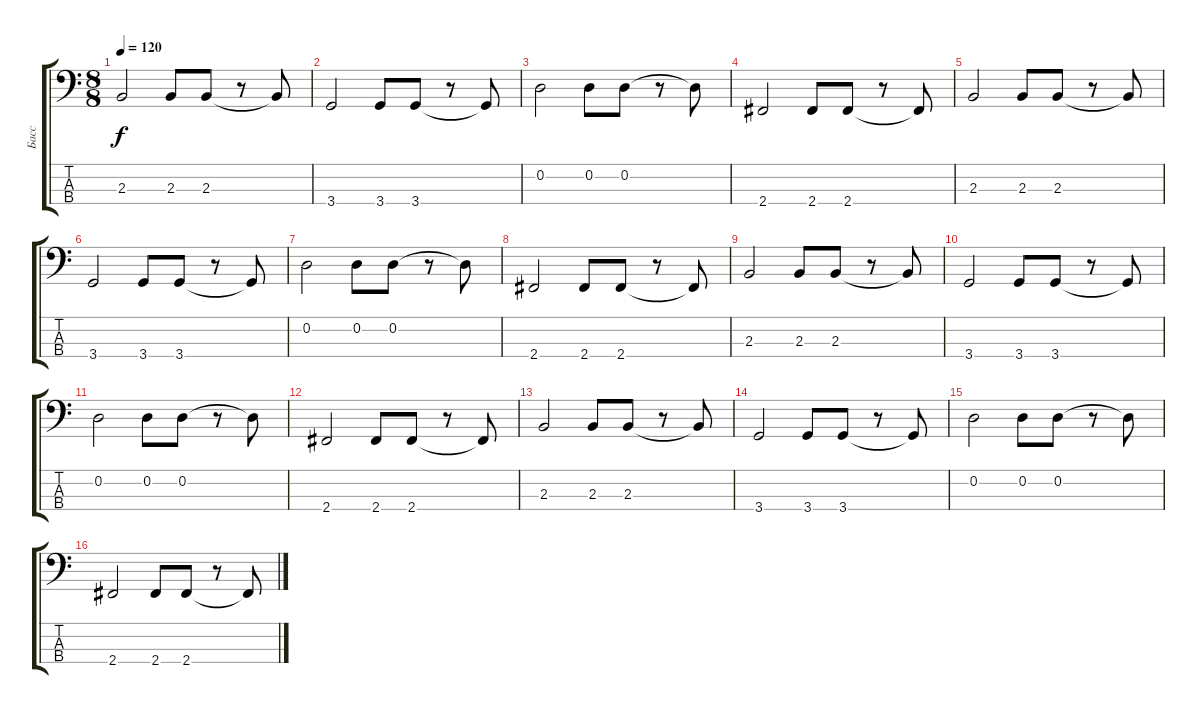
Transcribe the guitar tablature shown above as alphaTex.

\track ("Басс" "Басс") {instrument electricbassfinger}
\staff {score tabs}
\tuning (G2 D2 A1 E1) {hide}
\ts (8 8)
\tempo 120
\clef f4
\ks c
2.3.2{dy f} 2.3.8 2.3.8 r.8 2.3{t}.8 |
3.4.2 3.4.8 3.4.8 r.8 3.4{t}.8 |
0.2.2 0.2.8 0.2.8 r.8 0.2{t}.8 |
2.4.2 2.4.8 2.4.8 r.8 2.4{t}.8 |
2.3.2 2.3.8 2.3.8 r.8 2.3{t}.8 |
3.4.2 3.4.8 3.4.8 r.8 3.4{t}.8 |
0.2.2 0.2.8 0.2.8 r.8 0.2{t}.8 |
2.4.2 2.4.8 2.4.8 r.8 2.4{t}.8 |
2.3.2 2.3.8 2.3.8 r.8 2.3{t}.8 |
3.4.2 3.4.8 3.4.8 r.8 3.4{t}.8 |
0.2.2 0.2.8 0.2.8 r.8 0.2{t}.8 |
2.4.2 2.4.8 2.4.8 r.8 2.4{t}.8 |
2.3.2 2.3.8 2.3.8 r.8 2.3{t}.8 |
3.4.2 3.4.8 3.4.8 r.8 3.4{t}.8 |
0.2.2 0.2.8 0.2.8 r.8 0.2{t}.8 |
2.4.2 2.4.8 2.4.8 r.8 2.4{t}.8
